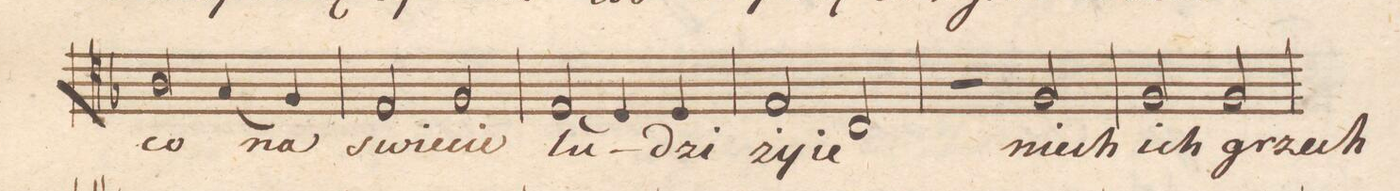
**kern	**text	**dynam
*I"Tenore.	*	*
*clefC4	*	*
*k[b-]	*	*
*met(c|)	*	*
*M2/2	*	*
2A/	co	.
(4G/	na	.
4F/)	.	.
=38	=38	=38
2E/	Świe-	.
2F/	-cie	.
=39	=39	=39
(2E/	lu-	.
4D/)	.	.
4D/	-dzi	.
=40	=40	=40
2E/	ży-	.
2C/	-ie	.
=41	=41	=41
2r	.	.
2F/	niech	.
=42	=42	=42
2F/	ich	.
2F/	grzech	.
=43	=43	=43
*-	*-	*-
